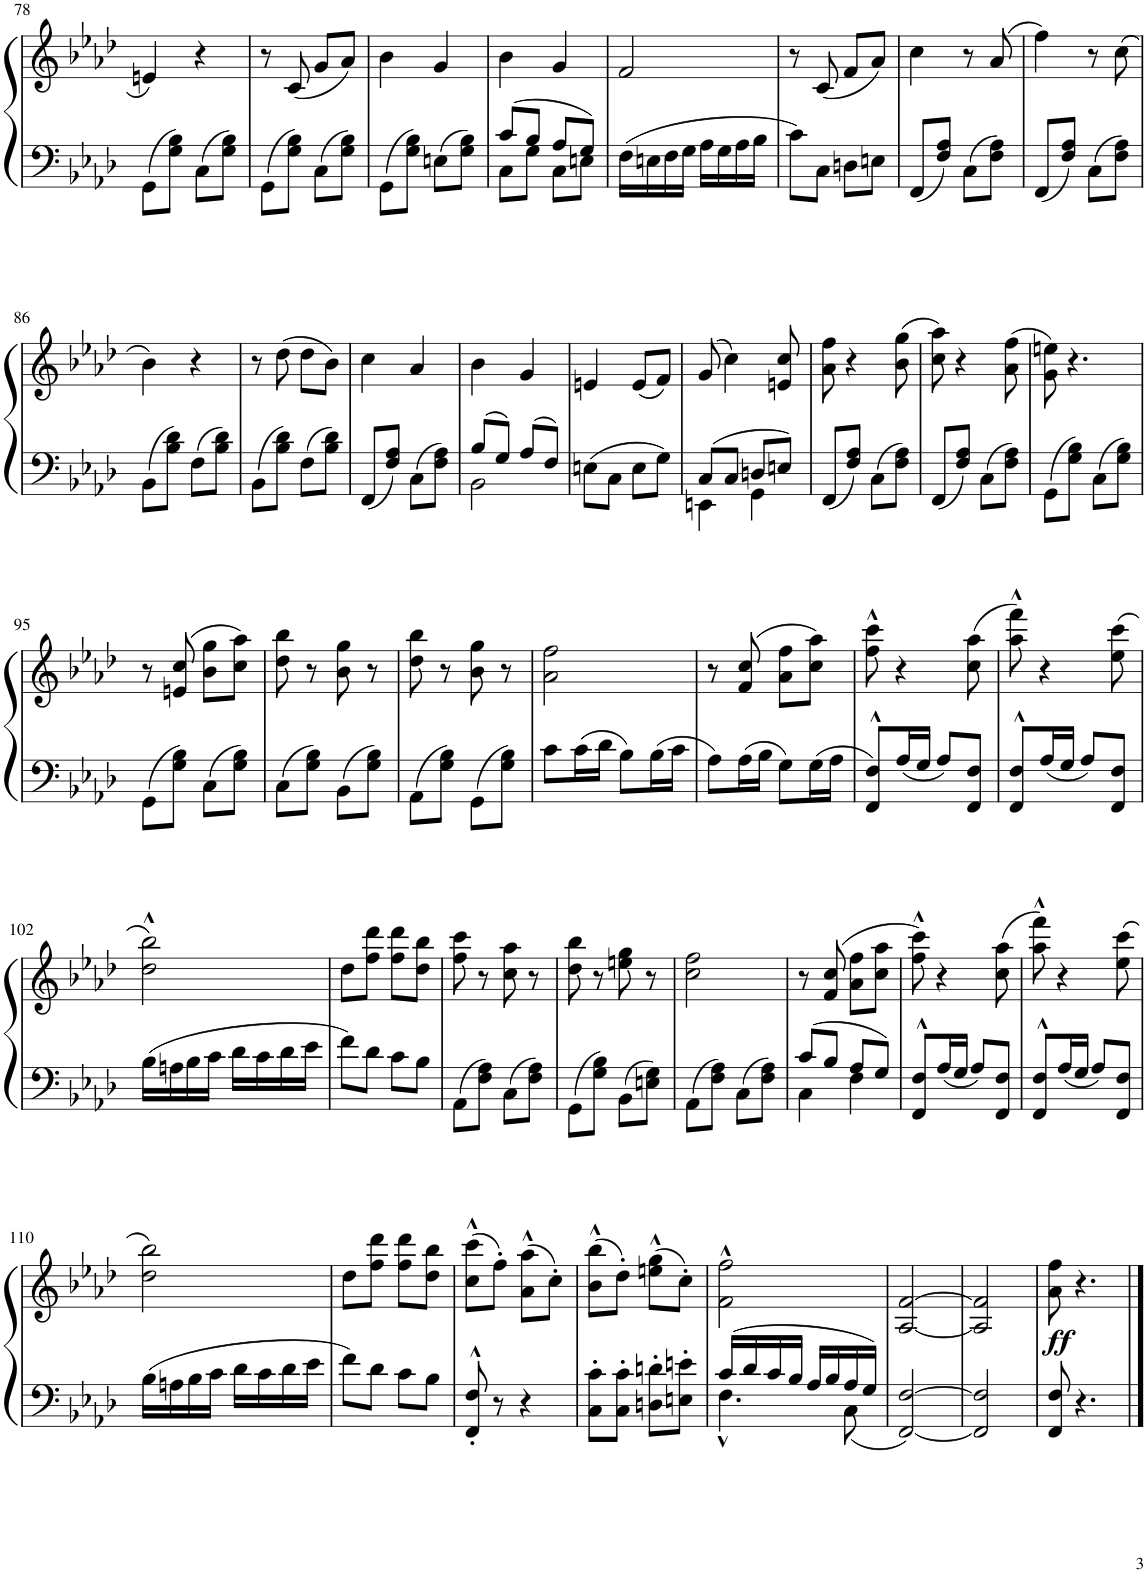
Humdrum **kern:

**kern	**kern	**dynam
*part1	*part1	*part1
*staff2	*staff1	*staff1/2
*I"Piano	*	*
*I'Pno.	*	*
!!LO:PB:g=z
*clefF4	*clefG2	*
*k[b-e-a-d-]	*k[b-e-a-d-]	*
*M2/4	*M2/4	*
=78	=78	=78
8GG\L	4en/	.
8G\ 8B-\J	.	.
8C\L	4r	.
8G\ 8B-\J	.	.
=79	=79	=79
8GG\L	8r	.
8G\ 8B-\J	(8c/	.
8C\L	8g/L	.
8G\ 8B-\J	8a-/J)	.
=80	=80	=80
8GG\L	4b-\	.
8G\ 8B-\J	.	.
8En\L	4g/	.
8G\ 8B-\J	.	.
=81	=81	=81
*^	*	*
8c/L	8C\L	4b-\	.
8B-/J	8G\J	.	.
8A-/L	8C\L	4g/	.
8G/J	8En\J	.	.
*v	*v	*	*
=82	=82	=82
16F\LL	2f/	.
16En\	.	.
16F\	.	.
16G\JJ	.	.
16A-\LL	.	.
16G\	.	.
16A-\	.	.
16B-\JJ	.	.
=83	=83	=83
8c\L	8r	.
8C\J	(8c/	.
8Dn\L	8f/L	.
8En\J	8a-/J)	.
=84	=84	=84
8FF/L	4cc\	.
8F/ 8A-/J	.	.
8C\L	8r	.
8F\ 8A-\J	(8a-/	.
=85	=85	=85
8FF/L	4ff\)	.
8F/ 8A-/J	.	.
8C\L	8r	.
8F\ 8A-\J	(8cc\	.
!!LO:LB:g=z
=86	=86	=86
8BB-\L	4b-\)	.
8B-\ 8d-\J	.	.
8F\L	4r	.
8B-\ 8d-\J	.	.
=87	=87	=87
8BB-\L	8r	.
8B-\ 8d-\J	(8dd-\	.
8F\L	8dd-\L	.
8B-\ 8d-\J	8b-\J)	.
=88	=88	=88
8FF/L	4cc\	.
8F/ 8A-/J	.	.
8C\L	4a-/	.
8F\ 8A-\J	.	.
=89	=89	=89
*^	*	*
8B-/L	2BB-\	4b-\	.
8G/J	.	.	.
8A-/L	.	4g/	.
8F/J	.	.	.
*v	*v	*	*
=90	=90	=90
8En\L	4en/	.
8C\J	.	.
8E\L	(8e/L	.
8G\J	8f/J)	.
=91	=91	=91
*^	*	*
8C/L	4EEn\	(8g/	.
8C/J	.	4cc\)	.
8Dn/L	4GG\	.	.
8En/J	.	8en/ 8cc/	.
*v	*v	*	*
=92	=92	=92
8FF/L	8a-\ 8ff\	.
8F/ 8A-/J	4r	.
8C\L	.	.
8F\ 8A-\J	(8b-\ 8gg\	.
=93	=93	=93
8FF/L	8cc\ 8aa-\)	.
8F/ 8A-/J	4r	.
8C\L	.	.
8F\ 8A-\J	(8a-\ 8ff\	.
=94	=94	=94
8GG\L	8g\ 8een\)	.
8G\ 8B-\J	4.r	.
8C\L	.	.
8G\ 8B-\J	.	.
!!LO:LB:g=z
=95	=95	=95
8GG\L	8r	.
8G\ 8B-\J	(8en/ 8cc/	.
8C\L	8b-\ 8gg\L	.
8G\ 8B-\J	8cc\ 8aa-\J)	.
=96	=96	=96
8C\L	8dd-\ 8bb-\	.
8G\ 8B-\J	8r	.
8BB-\L	8b-\ 8gg\	.
8G\ 8B-\J	8r	.
=97	=97	=97
8AA-\L	8dd-\ 8bb-\	.
8G\ 8B-\J	8r	.
8GG\L	8b-\ 8gg\	.
8G\ 8B-\J	8r	.
=98	=98	=98
8c\L	2a-\ 2ff\	.
16c\L	.	.
16d-\JJ	.	.
8B-\L	.	.
16B-\L	.	.
16c\JJ	.	.
=99	=99	=99
8A-\L	8r	.
16A-\L	(8f/ 8cc/	.
16B-\JJ	.	.
8G\L	8a-\ 8ff\L	.
16G\L	8cc\ 8aa-\J)	.
16A-\JJ	.	.
=100	=100	=100
8FF/^^ 8F/^^L	8ff\^^ 8ccc\^^	.
16A-/L	4r	.
16G/JJ	.	.
8A-/L	.	.
8FF/ 8F/J	(8cc\ 8aa-\	.
=101	=101	=101
8FF/^^ 8F/^^L	8aa-\^^ 8fff\^^)	.
16A-/L	4r	.
16G/JJ	.	.
8A-/L	.	.
8FF/ 8F/J	(8ee-\ 8ccc\	.
!!LO:LB:g=z
=102	=102	=102
16B-\LL	2dd-\^^ 2bb-\^^)	.
16An\	.	.
16B-\	.	.
16c\JJ	.	.
16d-\LL	.	.
16c\	.	.
16d-\	.	.
16e-\JJ	.	.
=103	=103	=103
8f\L	8dd-\L	.
8d-\J	8ff\ 8ddd-\J	.
8c\L	8ff\ 8ddd-\L	.
8B-\J	8dd-\ 8bb-\J	.
=104	=104	=104
8AA-\L	8ff\ 8ccc\	.
8F\ 8A-\J	8r	.
8C\L	8cc\ 8aa-\	.
8F\ 8A-\J	8r	.
=105	=105	=105
8GG\L	8dd-\ 8bb-\	.
8G\ 8B-\J	8r	.
8BB-\L	8een\ 8gg\	.
8En\ 8G\J	8r	.
=106	=106	=106
8AA-\L	2cc\ 2ff\	.
8F\ 8A-\J	.	.
8C\L	.	.
8F\ 8A-\J	.	.
=107	=107	=107
*^	*	*
8c/L	4C\	8r	.
8B-/J	.	(8f/ 8cc/	.
8A-/L	4F\	8a-\ 8ff\L	.
8G/J	.	8cc\ 8aa-\J	.
*v	*v	*	*
=108	=108	=108
8FF/^^ 8F/^^L	8ff\^^ 8ccc\^^)	.
16A-/L	4r	.
16G/JJ	.	.
8A-/L	.	.
8FF/ 8F/J	(8cc\ 8aa-\	.
=109	=109	=109
8FF/^^ 8F/^^L	8aa-\^^ 8fff\^^)	.
16A-/L	4r	.
16G/JJ	.	.
8A-/L	.	.
8FF/ 8F/J	(8ee-\ 8ccc\	.
!!LO:LB:g=z
=110	=110	=110
16B-\LL	2dd-\ 2bb-\)	.
16An\	.	.
16B-\	.	.
16c\JJ	.	.
16d-\LL	.	.
16c\	.	.
16d-\	.	.
16e-\JJ	.	.
=111	=111	=111
8f\L	8dd-\L	.
8d-\J	8ff\ 8ddd-\J	.
8c\L	8ff\ 8ddd-\L	.
8B-\J	8dd-\ 8bb-\J	.
=112	=112	=112
8FF/'^^ 8F/'^^	(8cc\^^ 8ccc\^^L	.
8r	8ff'\J)	.
4r	(8a-\^^ 8aa-\^^L	.
.	8cc'\J)	.
=113	=113	=113
8C\' 8c\'L	(8b-\^^ 8bb-\^^L	.
8C\' 8c\'J	8dd-'\J)	.
8Dn\' 8dn\'L	(8een\^^ 8gg\^^L	.
8En\' 8en\'J	8cc'\J)	.
=114	=114	=114
*^	*	*
16c/LL	4.F^^\	2f\^^ 2ff\^^	.
16d-/	.	.	.
16c/	.	.	.
16B-/JJ	.	.	.
16A-/LL	.	.	.
16B-/	.	.	.
16A-/	8C\	.	.
16G/JJ	.	.	.
*v	*v	*	*
=115	=115	=115
[2FF/ [2F/	[2A-/ [2f/	.
=116	=116	=116
2FF/] 2F/]	2A-/] 2f/]	.
=117	=117	=117
!	!	!LO:DY:b
8FF/ 8F/	8a-\ 8ff\	ff
4.r	4.r	.
==	==	==
*-	*-	*-
